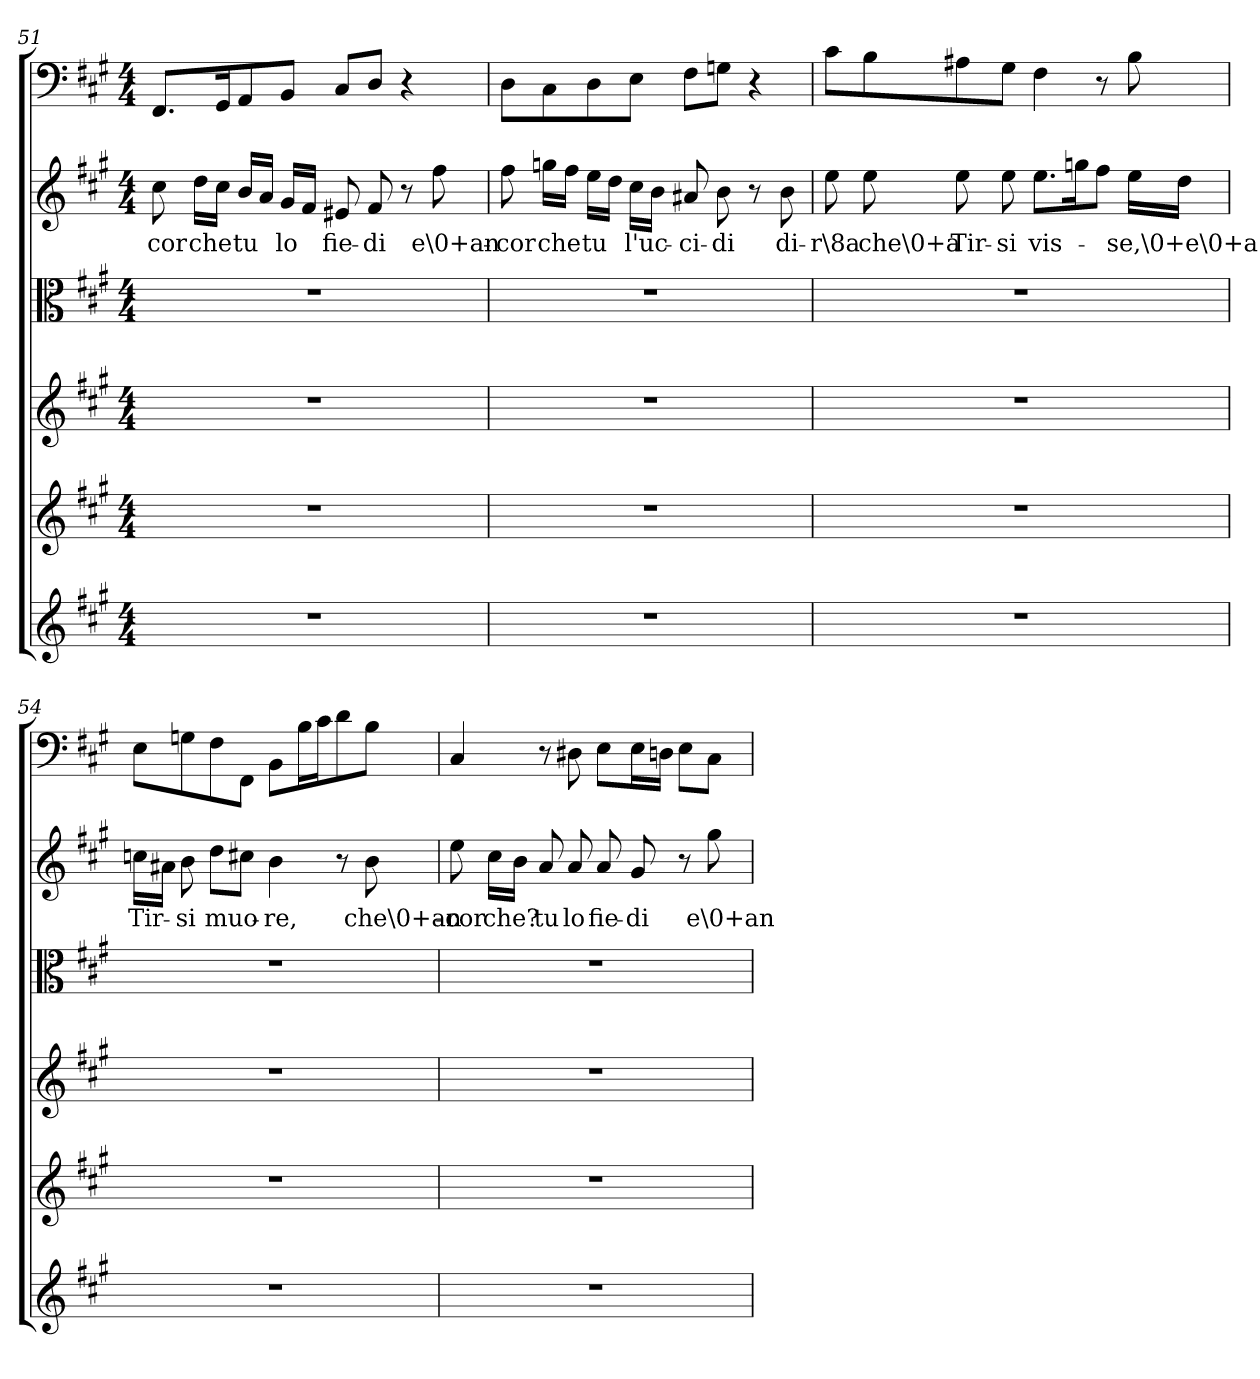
**kern	**kern	**kern	**kern	**kern	**text	**kern
*part6	*part5	*part4	*part3	*part2	*part2	*part1
*staff6	*staff5	*staff4	*staff3	*staff2	*staff2	*staff1
*clefG2	*clefG2	*clefG2	*clefC3	*clefG2	*	*clefF4
*k[f#c#g#]	*k[f#c#g#]	*k[f#c#g#]	*k[f#c#g#]	*k[f#c#g#]	*	*k[f#c#g#]
*A:	*A:	*A:	*A:	*A:	*	*A:
*M4/4	*M4/4	*M4/4	*M4/4	*M4/4	*	*M4/4
=51	=51	=51	=51	=51	=51	=51
1r	1r	1r	1r	8cc#\	-cor	8.FF#/L
.	.	.	.	16dd\LL	che	.
.	.	.	.	16cc#\JJ	.	16GG#/K
.	.	.	.	16b/LL	tu	8AA/
.	.	.	.	16a/JJ	.	.
.	.	.	.	16g#/LL	lo	8BB/J
.	.	.	.	16f#/JJ	.	.
.	.	.	.	8e#X/	fie-	8C#/L
.	.	.	.	8f#/	-di	8D/J
.	.	.	.	8r	.	4r
.	.	.	.	8ff#\	e\0+an-	.
=52	=52	=52	=52	=52	=52	=52
1r	1r	1r	1r	8ff#\	-cor	8D\L
.	.	.	.	16ggn\LL	che	8C#\
.	.	.	.	16ff#\JJ	.	.
.	.	.	.	16ee\LL	tu	8D\
.	.	.	.	16dd\JJ	.	.
.	.	.	.	16cc#\LL	l'uc-	8E\J
.	.	.	.	16b\JJ	.	.
.	.	.	.	8a#X/	-ci-	8F#\L
.	.	.	.	8b\	-di	8Gn\J
.	.	.	.	8r	.	4r
.	.	.	.	8b\	di-	.
=53	=53	=53	=53	=53	=53	=53
1r	1r	1r	1r	8ee\	-r\8a	8c#\L
.	.	.	.	8ee\	che\0+a	8B\
.	.	.	.	8ee\	Tir-	8A#X\
.	.	.	.	8ee\	-si	8G#\J
.	.	.	.	8.ee\L	vis-	4F#\
.	.	.	.	16ggn\K	.	.
.	.	.	.	8ff#\J	.	8r
.	.	.	.	16ee\LL	-se,\0+e\0+a	8B\
.	.	.	.	16dd\JJ	.	.
=54	=54	=54	=54	=54	=54	=54
1r	1r	1r	1r	16ccn\LL	Tir-	8E\L
.	.	.	.	16a#X\JJ	.	.
.	.	.	.	8b\	-si	8Gn\
.	.	.	.	8dd\L	muo-	8F#\
.	.	.	.	8cc#X\J	.	8FF#\J
.	.	.	.	4b\	-re,	8BB\L
.	.	.	.	.	.	16B\L
.	.	.	.	.	.	16c#\J
.	.	.	.	8r	.	8d\
.	.	.	.	8b\	che\0+an-	8B\J
=55	=55	=55	=55	=55	=55	=55
1r	1r	1r	1r	8ee\	-cor	4C#/
.	.	.	.	16cc#\LL	che?	.
.	.	.	.	16b\JJ	.	.
.	.	.	.	8a/	tu	8r
.	.	.	.	8a/	lo	8D#X\
.	.	.	.	8a/	fie-	8E\L
.	.	.	.	8g#/	-di	16E\L
.	.	.	.	.	.	16Dn\JJ
.	.	.	.	8r	.	8E\L
.	.	.	.	8gg#\	e\0+an-	8C#\J
=	=	=	=	=	=	=
*-	*-	*-	*-	*-	*-	*-
